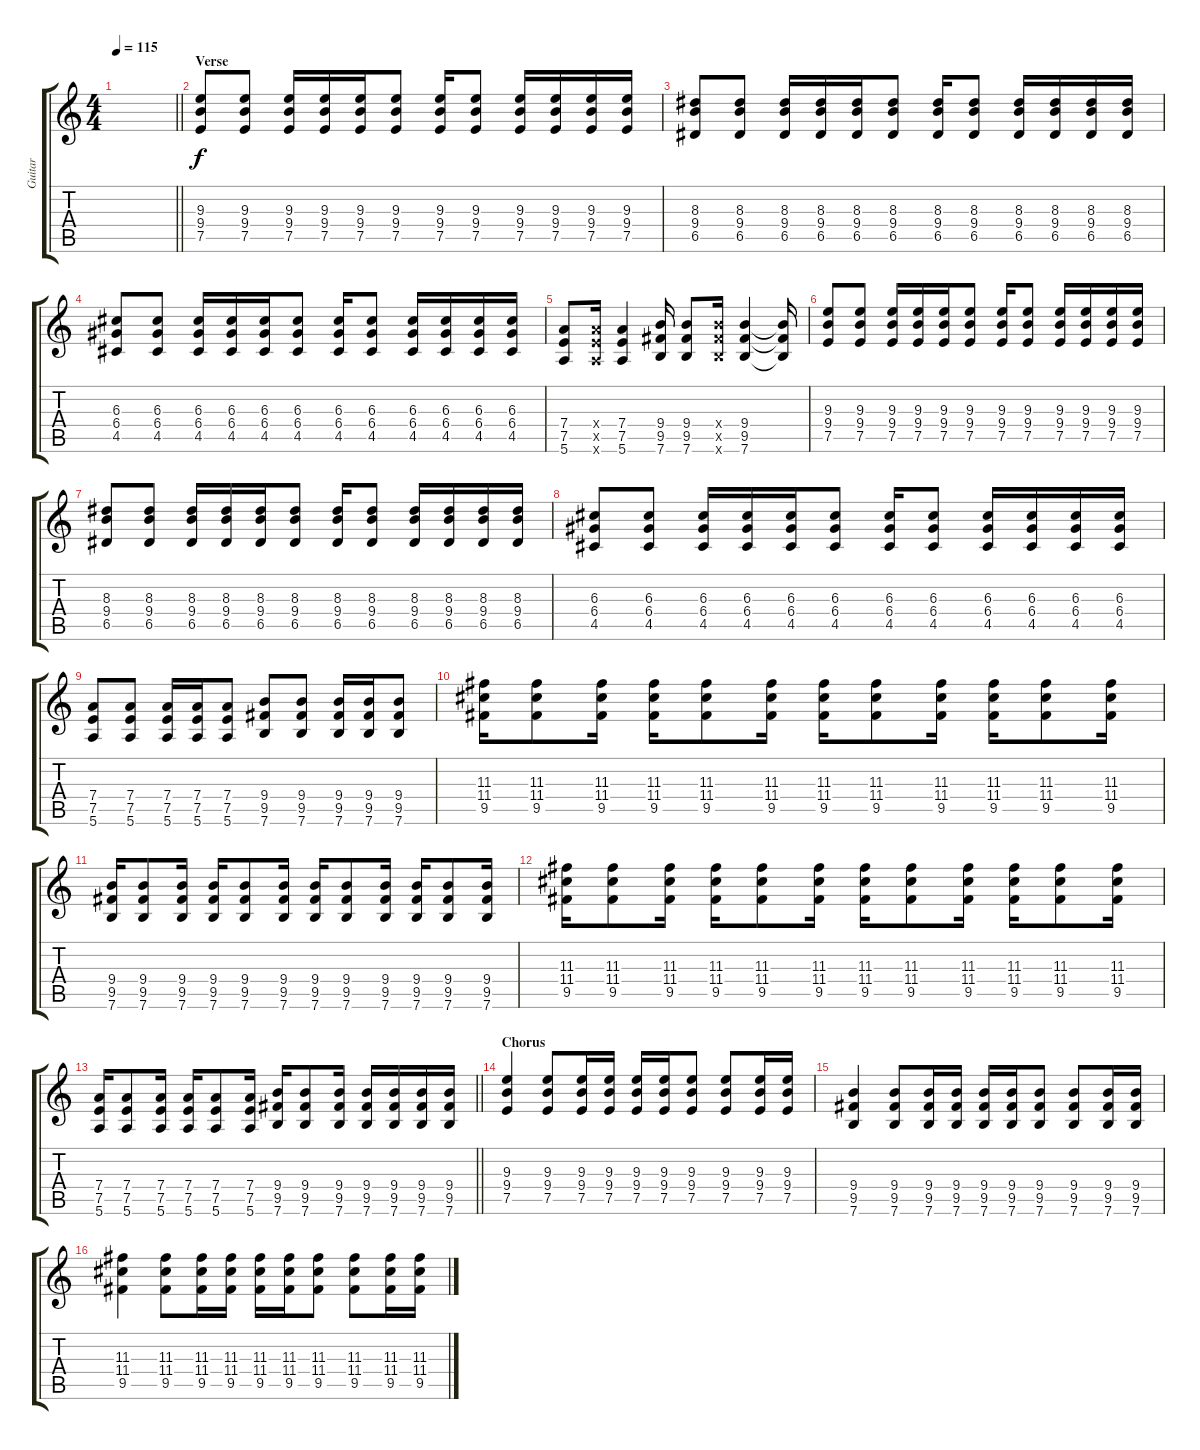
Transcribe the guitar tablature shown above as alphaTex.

\track ("Guitar" "Guitar") {instrument overdrivenguitar}
\staff {score tabs}
\tuning (E4 B3 G3 D3 A2 E2) {hide}
\ts (4 4)
\tempo 115
\clef g2
\barLineRight lightlight
\ks c
|
\section ("" "Verse")
(9.3 9.4 7.5).8{dy f} (9.3 9.4 7.5).8 (9.3 9.4 7.5).16 (9.3 9.4 7.5).16 (9.3 9.4 7.5).16 (9.3 9.4 7.5).8 (9.3 9.4 7.5).16 (9.3 9.4 7.5).8 (9.3 9.4 7.5).16 (9.3 9.4 7.5).16 (9.3 9.4 7.5).16 (9.3 9.4 7.5).16 |
(8.3 9.4 6.5).8 (8.3 9.4 6.5).8 (8.3 9.4 6.5).16 (8.3 9.4 6.5).16 (8.3 9.4 6.5).16 (8.3 9.4 6.5).8 (8.3 9.4 6.5).16 (8.3 9.4 6.5).8 (8.3 9.4 6.5).16 (8.3 9.4 6.5).16 (8.3 9.4 6.5).16 (8.3 9.4 6.5).16 |
(6.3 6.4 4.5).8 (6.3 6.4 4.5).8 (6.3 6.4 4.5).16 (6.3 6.4 4.5).16 (6.3 6.4 4.5).16 (6.3 6.4 4.5).8 (6.3 6.4 4.5).16 (6.3 6.4 4.5).8 (6.3 6.4 4.5).16 (6.3 6.4 4.5).16 (6.3 6.4 4.5).16 (6.3 6.4 4.5).16 |
(7.4 7.5 5.6).8 (7.4{x} 7.5{x} 5.6{x}).16 (7.4 7.5 5.6).4 (9.4 9.5 7.6).16 (9.4 9.5 7.6).8 (9.4{x} 9.5{x} 7.6{x}).16 (9.4 9.5 7.6).4 (9.4{t} 9.5{t} 7.6{t}).16 |
(9.3 9.4 7.5).8 (9.3 9.4 7.5).8 (9.3 9.4 7.5).16 (9.3 9.4 7.5).16 (9.3 9.4 7.5).16 (9.3 9.4 7.5).8 (9.3 9.4 7.5).16 (9.3 9.4 7.5).8 (9.3 9.4 7.5).16 (9.3 9.4 7.5).16 (9.3 9.4 7.5).16 (9.3 9.4 7.5).16 |
(8.3 9.4 6.5).8 (8.3 9.4 6.5).8 (8.3 9.4 6.5).16 (8.3 9.4 6.5).16 (8.3 9.4 6.5).16 (8.3 9.4 6.5).8 (8.3 9.4 6.5).16 (8.3 9.4 6.5).8 (8.3 9.4 6.5).16 (8.3 9.4 6.5).16 (8.3 9.4 6.5).16 (8.3 9.4 6.5).16 |
(6.3 6.4 4.5).8 (6.3 6.4 4.5).8 (6.3 6.4 4.5).16 (6.3 6.4 4.5).16 (6.3 6.4 4.5).16 (6.3 6.4 4.5).8 (6.3 6.4 4.5).16 (6.3 6.4 4.5).8 (6.3 6.4 4.5).16 (6.3 6.4 4.5).16 (6.3 6.4 4.5).16 (6.3 6.4 4.5).16 |
(7.4 7.5 5.6).8 (7.4 7.5 5.6).8 (7.4 7.5 5.6).16 (7.4 7.5 5.6).16 (7.4 7.5 5.6).8 (9.4 9.5 7.6).8 (9.4 9.5 7.6).8 (9.4 9.5 7.6).16 (9.4 9.5 7.6).16 (9.4 9.5 7.6).8 |
(11.3 11.4 9.5).16 (11.3 11.4 9.5).8 (11.3 11.4 9.5).16 (11.3 11.4 9.5).16 (11.3 11.4 9.5).8 (11.3 11.4 9.5).16 (11.3 11.4 9.5).16 (11.3 11.4 9.5).8 (11.3 11.4 9.5).16 (11.3 11.4 9.5).16 (11.3 11.4 9.5).8 (11.3 11.4 9.5).16 |
(9.4 9.5 7.6).16 (9.4 9.5 7.6).8 (9.4 9.5 7.6).16 (9.4 9.5 7.6).16 (9.4 9.5 7.6).8 (9.4 9.5 7.6).16 (9.4 9.5 7.6).16 (9.4 9.5 7.6).8 (9.4 9.5 7.6).16 (9.4 9.5 7.6).16 (9.4 9.5 7.6).8 (9.4 9.5 7.6).16 |
(11.3 11.4 9.5).16 (11.3 11.4 9.5).8 (11.3 11.4 9.5).16 (11.3 11.4 9.5).16 (11.3 11.4 9.5).8 (11.3 11.4 9.5).16 (11.3 11.4 9.5).16 (11.3 11.4 9.5).8 (11.3 11.4 9.5).16 (11.3 11.4 9.5).16 (11.3 11.4 9.5).8 (11.3 11.4 9.5).16 |
\barLineRight lightlight
(7.4 7.5 5.6).16 (7.4 7.5 5.6).8 (7.4 7.5 5.6).16 (7.4 7.5 5.6).16 (7.4 7.5 5.6).8 (7.4 7.5 5.6).16 (9.4 9.5 7.6).16 (9.4 9.5 7.6).8 (9.4 9.5 7.6).16 (9.4 9.5 7.6).16 (9.4 9.5 7.6).16 (9.4 9.5 7.6).16 (9.4 9.5 7.6).16 |
\section ("" "Chorus")
(9.3 9.4 7.5).4 (9.3 9.4 7.5).8 (9.3 9.4 7.5).16 (9.3 9.4 7.5).16 (9.3 9.4 7.5).16 (9.3 9.4 7.5).16 (9.3 9.4 7.5).8 (9.3 9.4 7.5).8 (9.3 9.4 7.5).16 (9.3 9.4 7.5).16 |
(9.4 9.5 7.6).4 (9.4 9.5 7.6).8 (9.4 9.5 7.6).16 (9.4 9.5 7.6).16 (9.4 9.5 7.6).16 (9.4 9.5 7.6).16 (9.4 9.5 7.6).8 (9.4 9.5 7.6).8 (9.4 9.5 7.6).16 (9.4 9.5 7.6).16 |
(11.3 11.4 9.5).4 (11.3 11.4 9.5).8 (11.3 11.4 9.5).16 (11.3 11.4 9.5).16 (11.3 11.4 9.5).16 (11.3 11.4 9.5).16 (11.3 11.4 9.5).8 (11.3 11.4 9.5).8 (11.3 11.4 9.5).16 (11.3 11.4 9.5).16
